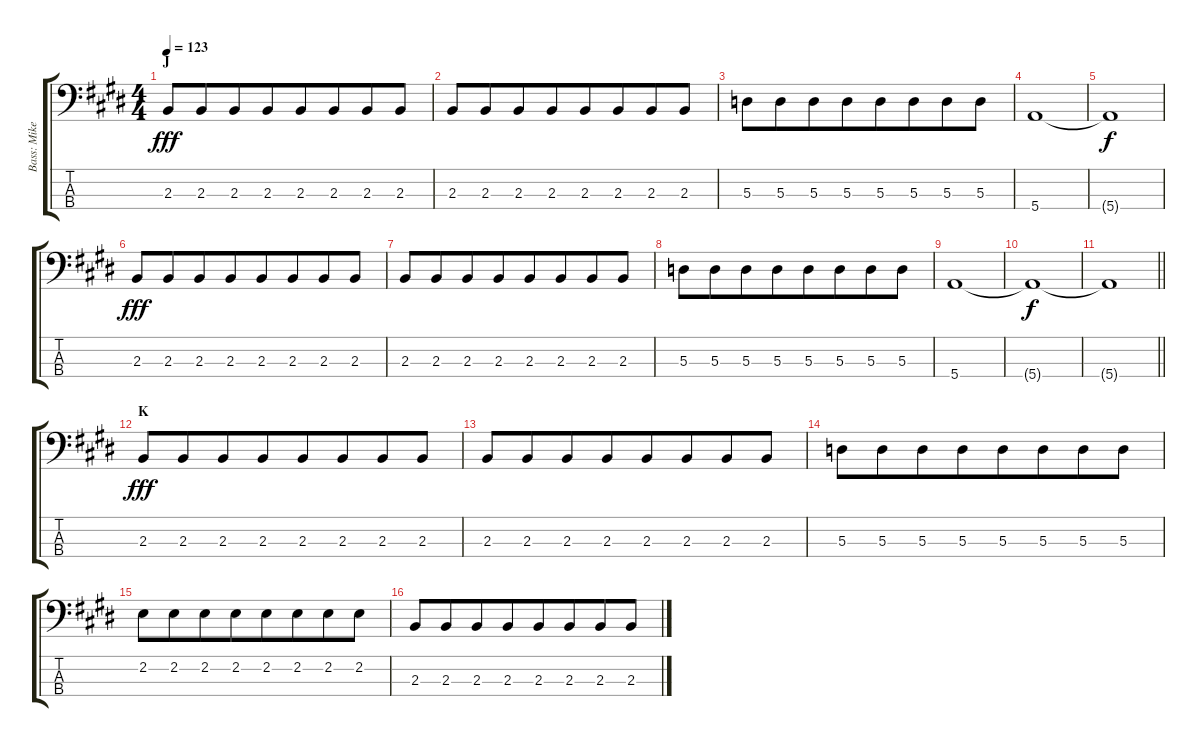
\track ("Bass: Mike" "Bass: Mike") {instrument electricbassfinger}
\staff {score tabs}
\tuning (G2 D2 A1 E1) {hide}
\ts (4 4)
\section ("" "J")
\tempo 123
\clef f4
\ks e
2.3.8{dy fff} 2.3.8{beam merge} 2.3.8 2.3.8{beam merge} 2.3.8 2.3.8{beam merge} 2.3.8 2.3.8 |
2.3.8 2.3.8{beam merge} 2.3.8 2.3.8{beam merge} 2.3.8 2.3.8{beam merge} 2.3.8 2.3.8 |
5.3.8 5.3.8{beam merge} 5.3.8 5.3.8{beam merge} 5.3.8 5.3.8{beam merge} 5.3.8 5.3.8 |
5.4.1 |
5.4{t}.1{dy f} |
2.3.8{dy fff} 2.3.8{beam merge} 2.3.8 2.3.8{beam merge} 2.3.8 2.3.8{beam merge} 2.3.8 2.3.8 |
2.3.8 2.3.8{beam merge} 2.3.8 2.3.8{beam merge} 2.3.8 2.3.8{beam merge} 2.3.8 2.3.8 |
5.3.8 5.3.8{beam merge} 5.3.8 5.3.8{beam merge} 5.3.8 5.3.8{beam merge} 5.3.8 5.3.8 |
5.4.1 |
5.4{t}.1{dy f} |
\barLineRight lightlight
5.4{t}.1 |
\section ("" "K")
2.3.8{dy fff} 2.3.8{beam merge} 2.3.8 2.3.8{beam merge} 2.3.8 2.3.8{beam merge} 2.3.8 2.3.8 |
2.3.8 2.3.8{beam merge} 2.3.8 2.3.8{beam merge} 2.3.8 2.3.8{beam merge} 2.3.8 2.3.8 |
5.3.8 5.3.8{beam merge} 5.3.8 5.3.8{beam merge} 5.3.8 5.3.8{beam merge} 5.3.8 5.3.8 |
2.2.8 2.2.8{beam merge} 2.2.8 2.2.8{beam merge} 2.2.8 2.2.8{beam merge} 2.2.8 2.2.8 |
2.3.8 2.3.8{beam merge} 2.3.8 2.3.8{beam merge} 2.3.8 2.3.8{beam merge} 2.3.8 2.3.8
